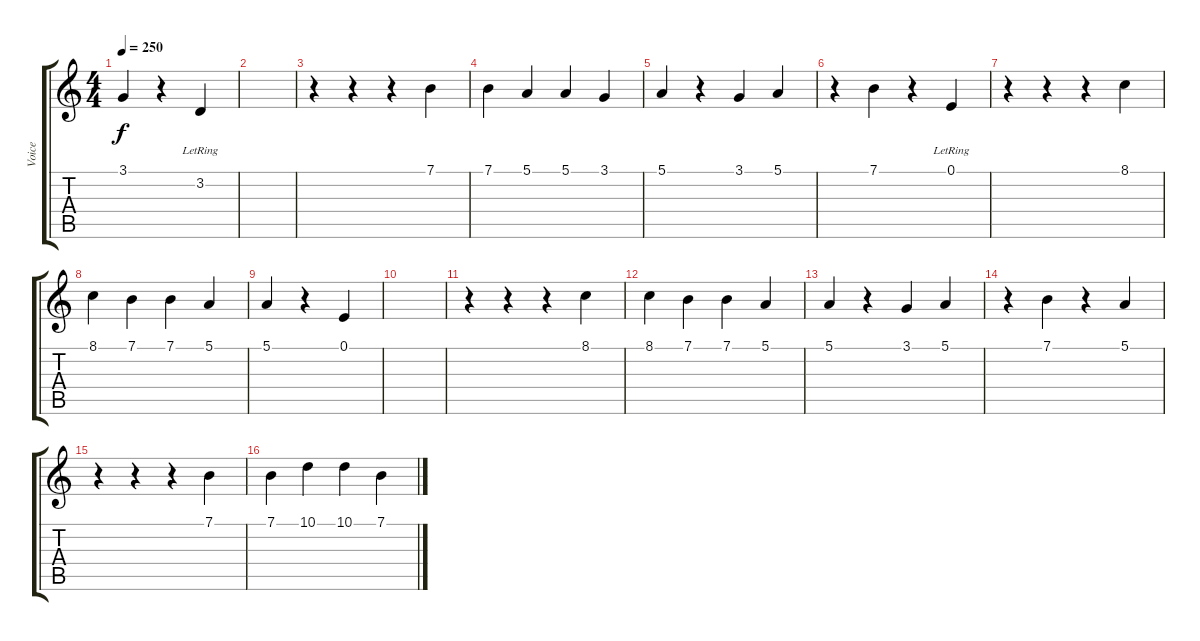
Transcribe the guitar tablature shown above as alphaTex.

\track ("Voice" "Voice") {instrument flute}
\staff {score tabs}
\tuning (E4 B3 G3 D3 A2 E2) {hide}
\ts (4 4)
\tempo 250
\clef g2
\ks c
3.1.4{dy f} r.4 3.2{lr}.4 |
|
r.4 r.4 r.4 7.1.4 |
7.1.4 5.1.4 5.1.4 3.1.4 |
5.1.4 r.4 3.1.4 5.1.4 |
r.4 7.1.4 r.4 0.1{lr}.4 |
r.4 r.4 r.4 8.1.4 |
8.1.4 7.1.4 7.1.4 5.1.4 |
5.1.4 r.4 0.1.4 |
|
r.4 r.4 r.4 8.1.4 |
8.1.4 7.1.4 7.1.4 5.1.4 |
5.1.4 r.4 3.1.4 5.1.4 |
r.4 7.1.4 r.4 5.1.4 |
r.4 r.4 r.4 7.1.4 |
7.1.4 10.1.4 10.1.4 7.1.4
